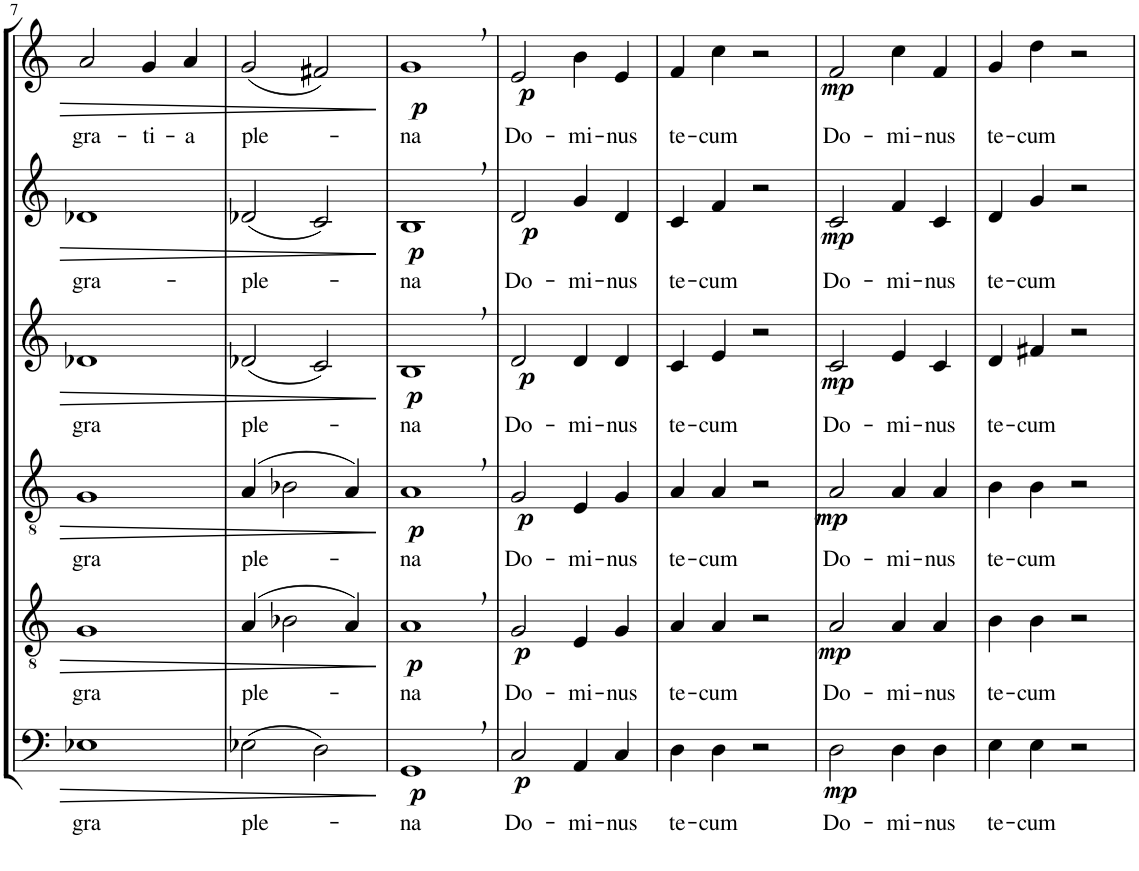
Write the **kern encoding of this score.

**kern	**text	**dynam	**kern	**text	**dynam	**kern	**text	**dynam	**kern	**text	**dynam	**kern	**text	**dynam	**kern	**text	**dynam
*part6	*part6	*part6	*part5	*part5	*part5	*part4	*part4	*part4	*part3	*part3	*part3	*part2	*part2	*part2	*part1	*part1	*part1
*staff6	*staff6	*staff6	*staff5	*staff5	*staff5	*staff4	*staff4	*staff4	*staff3	*staff3	*staff3	*staff2	*staff2	*staff2	*staff1	*staff1	*staff1
*I"Bassi	*	*	*I"Tenori II	*	*	*I"Tenori I	*	*	*I"Contralti II	*	*	*I"Contralti I	*	*	*I"Soprani	*	*
!!LO:PB:g=z
*clefF4	*	*	*clefGv2	*	*	*clefGv2	*	*	*clefG2	*	*	*clefG2	*	*	*clefG2	*	*
*k[]	*	*	*k[]	*	*	*k[]	*	*	*k[]	*	*	*k[]	*	*	*k[]	*	*
*M2/2	*	*	*M2/2	*	*	*M2/2	*	*	*M2/2	*	*	*M2/2	*	*	*M2/2	*	*
=7	=7	=7	=7	=7	=7	=7	=7	=7	=7	=7	=7	=7	=7	=7	=7	=7	=7
!	!LO:LY:b	!	!	!LO:LY:b	!	!	!LO:LY:b	!	!	!LO:LY:b	!	!	!LO:LY:b	!	!	!LO:LY:b	!
1E-X	gra	.	1G	gra	.	1G	gra	.	1d-X	gra	.	1d-X	gra-	.	2a/	gra-	.
!	!	!	!	!	!	!	!	!	!	!	!	!	!	!	!	!LO:LY:b	!
.	.	.	.	.	.	.	.	.	.	.	.	.	.	.	4g/	-ti-	.
!	!	!	!	!	!	!	!	!	!	!	!	!	!	!	!	!LO:LY:b	!
.	.	.	.	.	.	.	.	.	.	.	.	.	.	.	4a/	-a	.
=8	=8	=8	=8	=8	=8	=8	=8	=8	=8	=8	=8	=8	=8	=8	=8	=8	=8
!	!LO:LY:b	!	!	!LO:LY:b	!	!	!LO:LY:b	!	!	!LO:LY:b	!	!	!LO:LY:b	!	!	!LO:LY:b	!
(2E-X\	ple-	.	(4A/	ple-	.	(4A/	ple-	.	(2d-X/	ple-	.	(2d-X/	ple-	.	(2g/	ple-	.
.	.	.	2B-X\	.	.	2B-X\	.	.	.	.	.	.	.	.	.	.	.
2D\)	.	.	.	.	.	.	.	.	2c/)	.	.	2c/)	.	.	2f#X/)	.	.
.	.	.	4A/)	.	.	4A/)	.	.	.	.	.	.	.	.	.	.	.
=9	=9	=9	=9	=9	=9	=9	=9	=9	=9	=9	=9	=9	=9	=9	=9	=9	=9
!	!LO:LY:b	!LO:DY:b	!	!LO:LY:b	!LO:DY:b	!	!LO:LY:b	!LO:DY:b	!	!LO:LY:b	!LO:DY:b	!	!LO:LY:b	!LO:DY:b	!	!LO:LY:b	!LO:DY:b
1GG,	-na	p	1A,	-na	p	1A,	-na	p	1B,	-na	p	1B,	-na	p	1g,	-na	p
=10	=10	=10	=10	=10	=10	=10	=10	=10	=10	=10	=10	=10	=10	=10	=10	=10	=10
!	!LO:LY:b	!LO:DY:b	!	!LO:LY:b	!LO:DY:b	!	!LO:LY:b	!LO:DY:b	!	!LO:LY:b	!LO:DY:b	!	!LO:LY:b	!LO:DY:b	!	!LO:LY:b	!LO:DY:b
2C/	Do-	p	2G/	Do-	p	2G/	Do-	p	2d/	Do-	p	2d/	Do-	p	2e/	Do-	p
!	!LO:LY:b	!	!	!LO:LY:b	!	!	!LO:LY:b	!	!	!LO:LY:b	!	!	!LO:LY:b	!	!	!LO:LY:b	!
4AA/	-mi-	.	4E/	-mi-	.	4E/	-mi-	.	4d/	-mi-	.	4g/	-mi-	.	4b\	-mi-	.
!	!LO:LY:b	!	!	!LO:LY:b	!	!	!LO:LY:b	!	!	!LO:LY:b	!	!	!LO:LY:b	!	!	!LO:LY:b	!
4C/	-nus	.	4G/	-nus	.	4G/	-nus	.	4d/	-nus	.	4d/	-nus	.	4e/	-nus	.
=11	=11	=11	=11	=11	=11	=11	=11	=11	=11	=11	=11	=11	=11	=11	=11	=11	=11
!	!LO:LY:b	!	!	!LO:LY:b	!	!	!LO:LY:b	!	!	!LO:LY:b	!	!	!LO:LY:b	!	!	!LO:LY:b	!
4D\	te-	.	4A/	te-	.	4A/	te-	.	4c/	te-	.	4c/	te-	.	4f/	te-	.
!	!LO:LY:b	!	!	!LO:LY:b	!	!	!LO:LY:b	!	!	!LO:LY:b	!	!	!LO:LY:b	!	!	!LO:LY:b	!
4D\	-cum	.	4A/	-cum	.	4A/	-cum	.	4e/	-cum	.	4f/	-cum	.	4cc\	-cum	.
2r	.	.	2r	.	.	2r	.	.	2r	.	.	2r	.	.	2r	.	.
=12	=12	=12	=12	=12	=12	=12	=12	=12	=12	=12	=12	=12	=12	=12	=12	=12	=12
!	!LO:LY:b	!LO:DY:b	!	!LO:LY:b	!LO:DY:b	!	!LO:LY:b	!LO:DY:b	!	!LO:LY:b	!LO:DY:b	!	!LO:LY:b	!LO:DY:b	!	!LO:LY:b	!LO:DY:b
2D\	Do-	mp	2A/	Do-	mp	2A/	Do-	mp	2c/	Do-	mp	2c/	Do-	mp	2f/	Do-	mp
!	!LO:LY:b	!	!	!LO:LY:b	!	!	!LO:LY:b	!	!	!LO:LY:b	!	!	!LO:LY:b	!	!	!LO:LY:b	!
4D\	-mi-	.	4A/	-mi-	.	4A/	-mi-	.	4e/	-mi-	.	4f/	-mi-	.	4cc\	-mi-	.
!	!LO:LY:b	!	!	!LO:LY:b	!	!	!LO:LY:b	!	!	!LO:LY:b	!	!	!LO:LY:b	!	!	!LO:LY:b	!
4D\	-nus	.	4A/	-nus	.	4A/	-nus	.	4c/	-nus	.	4c/	-nus	.	4f/	-nus	.
=13	=13	=13	=13	=13	=13	=13	=13	=13	=13	=13	=13	=13	=13	=13	=13	=13	=13
!	!LO:LY:b	!	!	!LO:LY:b	!	!	!LO:LY:b	!	!	!LO:LY:b	!	!	!LO:LY:b	!	!	!LO:LY:b	!
4E\	te-	.	4B\	te-	.	4B\	te-	.	4d/	te-	.	4d/	te-	.	4g/	te-	.
!	!LO:LY:b	!	!	!LO:LY:b	!	!	!LO:LY:b	!	!	!LO:LY:b	!	!	!LO:LY:b	!	!	!LO:LY:b	!
4E\	-cum	.	4B\	-cum	.	4B\	-cum	.	4f#X/	-cum	.	4g/	-cum	.	4dd\	-cum	.
2r	.	.	2r	.	.	2r	.	.	2r	.	.	2r	.	.	2r	.	.
=	=	=	=	=	=	=	=	=	=	=	=	=	=	=	=	=	=
*-	*-	*-	*-	*-	*-	*-	*-	*-	*-	*-	*-	*-	*-	*-	*-	*-	*-
